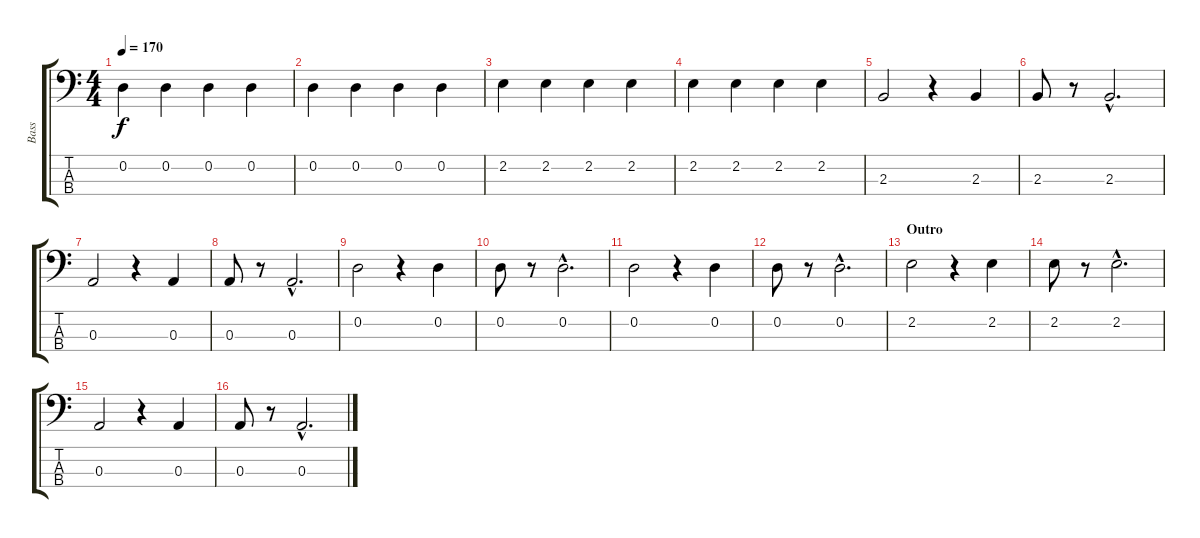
\track ("Bass" "Bass") {instrument fretlessbass}
\staff {score tabs}
\tuning (G2 D2 A1 E1) {hide}
\ts (4 4)
\tempo 170
\clef f4
\ks c
0.2.4{dy f} 0.2.4 0.2.4 0.2.4 |
0.2.4 0.2.4 0.2.4 0.2.4 |
2.2.4 2.2.4 2.2.4 2.2.4 |
2.2.4 2.2.4 2.2.4 2.2.4 |
2.3.2 r.4 2.3.4 |
2.3.8 r.8 2.3{hac}.2{d} |
0.3.2 r.4 0.3.4 |
0.3.8 r.8 0.3{hac}.2{d} |
0.2.2 r.4 0.2.4 |
0.2.8 r.8 0.2{hac}.2{d} |
0.2.2 r.4 0.2.4 |
0.2.8 r.8 0.2{hac}.2{d} |
\section ("" "Outro")
2.2.2 r.4 2.2.4 |
2.2.8 r.8 2.2{hac}.2{d} |
0.3.2 r.4 0.3.4 |
0.3.8 r.8 0.3{hac}.2{d}
